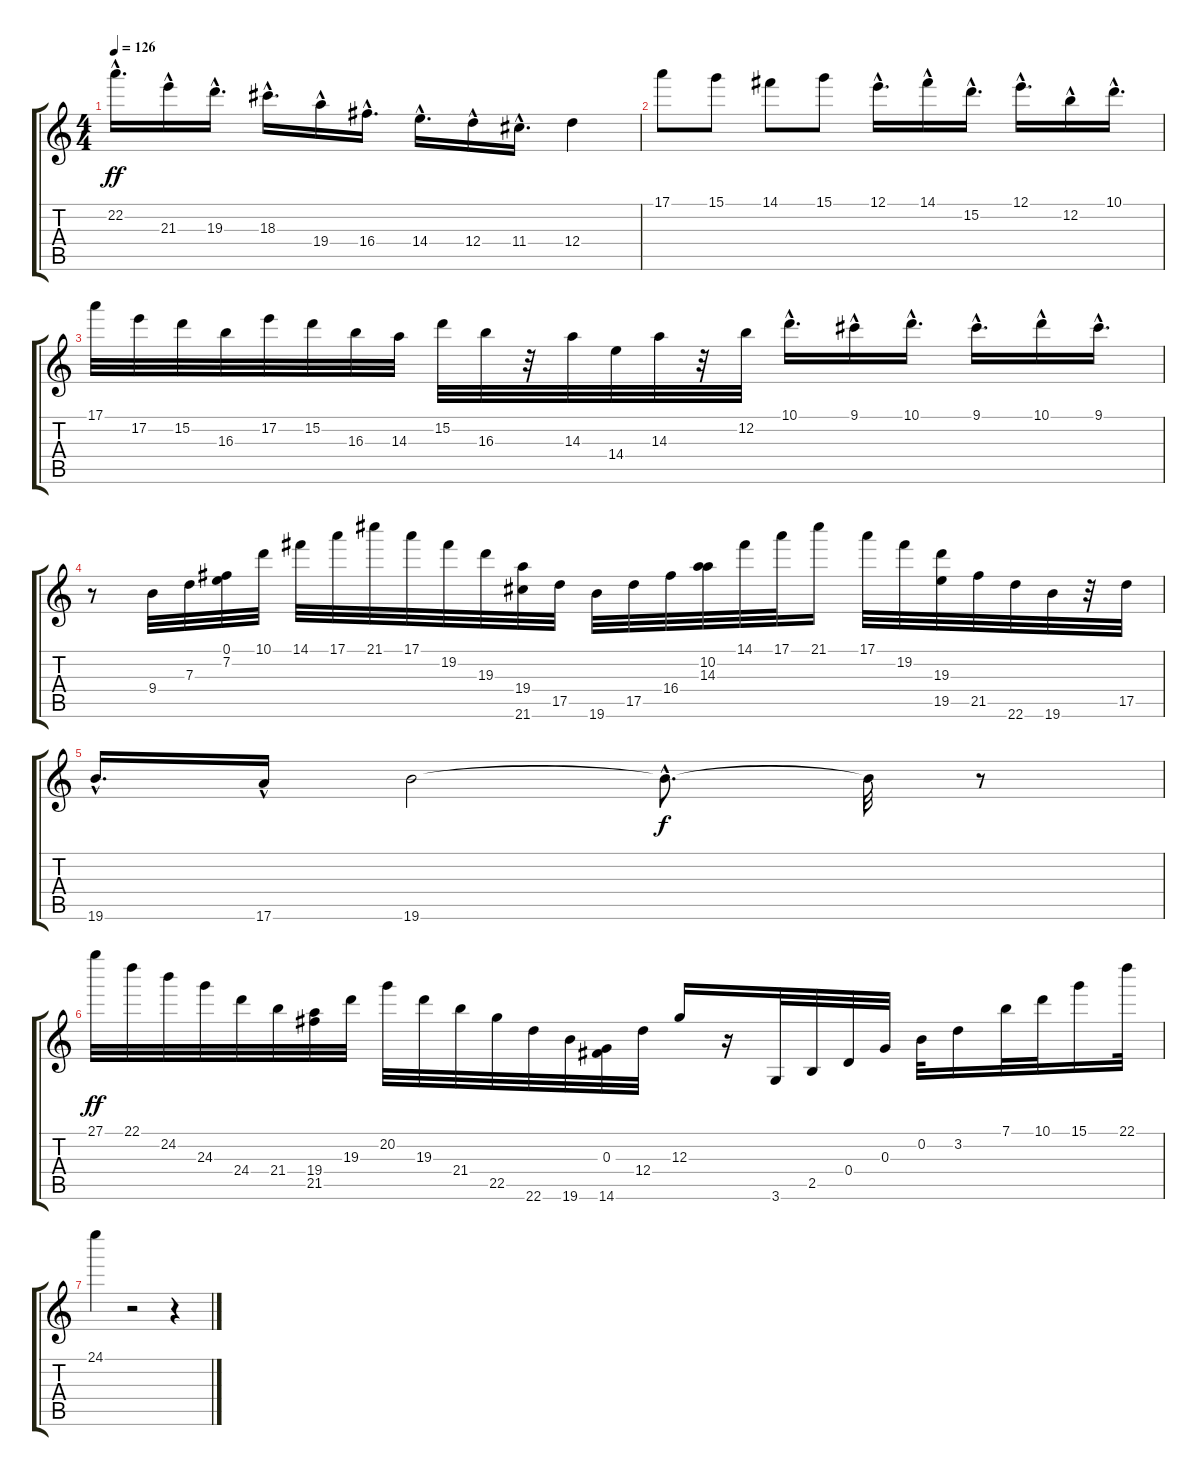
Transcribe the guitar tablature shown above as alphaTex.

\track "" {instrument acousticguitarnylon}
\staff {score tabs}
\tuning (E4 B3 G3 D3 A2 E2) {hide}
\ts (4 4)
\tempo 126
\clef g2
\ks c
22.2{hac}.16{d dy ff} 21.3{hac}.16 19.3{hac}.16{d} 18.3{hac}.16{d} 19.4{hac}.16 16.4{hac}.16{d} 14.4{hac}.16{d} 12.4{hac}.16 11.4{hac}.16{d} 12.4.4 |
17.1.8 15.1.8 14.1.8 15.1.8 12.1{hac}.16{d} 14.1{hac}.16 15.2{hac}.16{d} 12.1{hac}.16{d} 12.2{hac}.16 10.1{hac}.16{d} |
17.1.32 17.2.32 15.2.32 16.3.32 17.2.32 15.2.32 16.3.32 14.3.32 15.2.32 16.3.32 r.32 14.3.32 14.4.32 14.3.32 r.32 12.2.32 10.1{hac}.16{d} 9.1{hac}.16 10.1{hac}.16{d} 9.1{hac}.16{d} 10.1{hac}.16 9.1{hac}.16{d} |
r.8 9.4.32 7.3.32 (0.1 7.2).32 10.1.32 14.1.32 17.1.32 21.1.32 17.1.32 19.2.32 19.3.32 (19.4 21.6).32 17.5.32 19.6.32 17.5.32 16.4.32 (10.2 14.3).32 14.1.32 17.1.32 21.1.16 17.1.32 19.2.32 (19.3 19.5).32 21.5.32 22.6.32 19.6.32 r.32 17.5.32 |
19.6{hac}.16{d} 17.6{hac}.16 19.6.2 19.6{hac t}.8{d dy f} 19.6{t}.32 r.8 |
27.1.32{dy ff} 22.1.32 24.2.32 24.3.32 24.4.32 21.4.32 (19.4 21.5).32 19.3.32 20.2.32 19.3.32 21.4.32 22.5.32 22.6.32 19.6.32 (0.3 14.6).32 12.4.32 12.3.16 r.16 3.6.32 2.5.32 0.4.32 0.3.32 0.2.32 3.2.16 7.1.32 10.1.32 15.1.16 22.1.32 |
24.1.4 r.2 r.4
